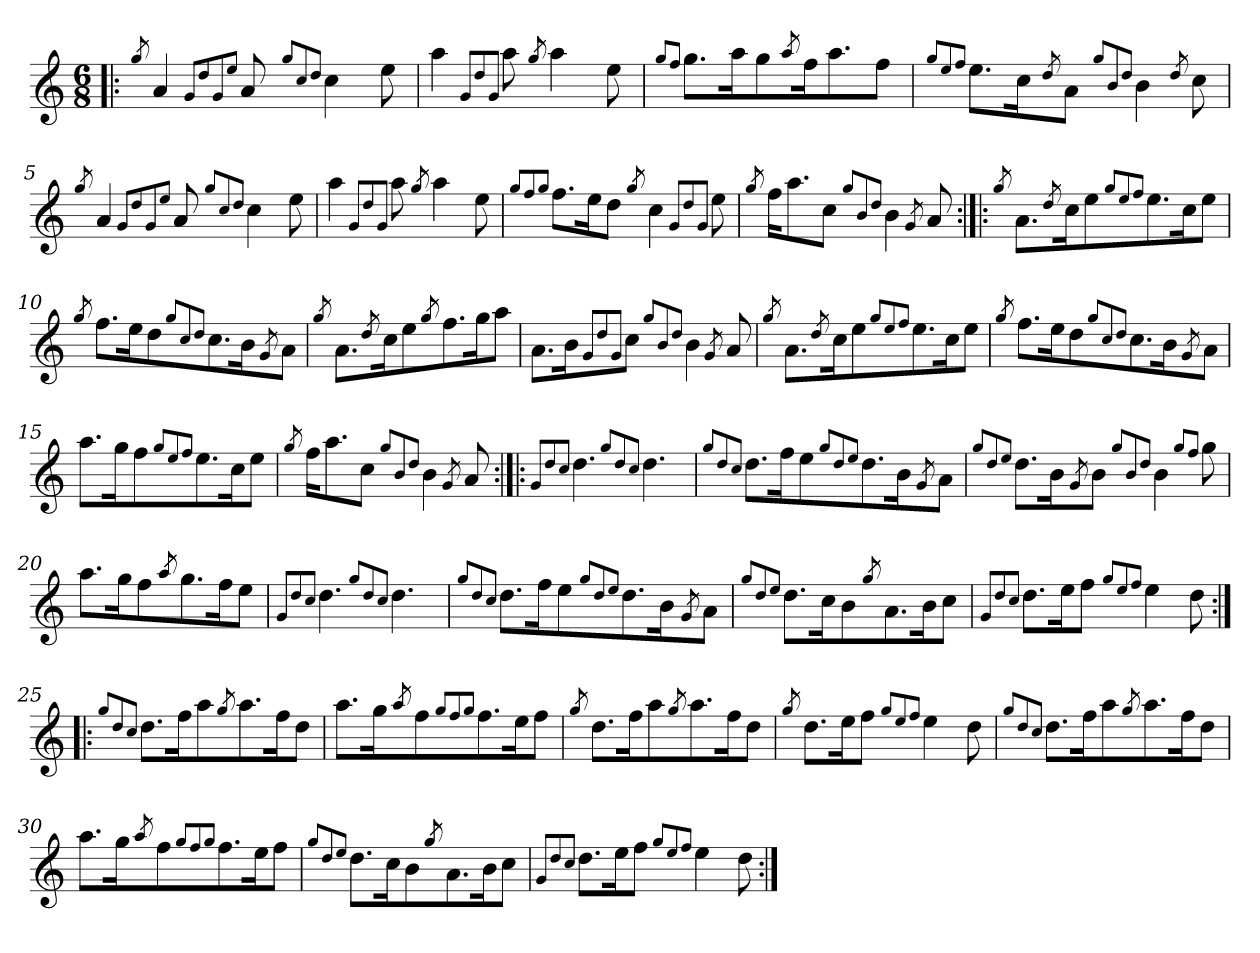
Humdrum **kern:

**kern
*part1
*staff1
*clefG2
*k[]
*M6/8
*MM40
=1!|:
8qgg/
4a/
8qg/L
8qdd/
8qg/
8qee/J
8a/
8qgg/L
8qcc/
8qdd/J
4cc\
8ee\
=2
4aa\
8qg/L
8qdd/
8qg/J
8aa\
8qgg/
4aa\
8ee\
=3
8qgg/L
8qff/J
8.gg\L
16aa\K
8gg\
8qaa/
16ff\K
8.aa\
8ff\J
!!LO:LB:g=z
=4
8qgg/L
8qee/
8qff/J
8.ee\L
16cc\K
8qdd/
8a\J
8qgg/L
8qb/
8qdd/J
4b\
8qdd/
8cc\
=5
8qgg/
4a/
8qg/L
8qdd/
8qg/
8qee/J
8a/
8qgg/L
8qcc/
8qdd/J
4cc\
8ee\
=6
4aa\
8qg/L
8qdd/
8qg/J
8aa\
8qgg/
4aa\
8ee\
!!LO:LB:g=z
=7
8qgg/L
8qff/
8qgg/J
8.ff\L
16ee\K
8dd\J
8qgg/
4cc\
8qg/L
8qdd/
8qg/J
8ee\
=8
8qgg/
16ff\KL
8.aa\
8cc\J
8qgg/L
8qb/
8qdd/J
4b\
8qg/
8a/
=9:|!|:
8qgg/
8.a\L
8qdd/
16cc\K
8ee\
8qgg/L
8qee/
8qff/J
8.ee\
16cc\K
8ee\J
!!LO:LB:g=z
=10
8qgg/
8.ff\L
16ee\K
8dd\
8qgg/L
8qcc/
8qdd/J
8.cc\
16b\K
8qg/
8a\J
=11
8qgg/
8.a\L
8qdd/
16cc\K
8ee\
8qgg/
8.ff\
16gg\K
8aa\J
=12
8.a\L
16b\K
8qg/L
8qdd/
8qg/J
8cc\J
8qgg/L
8qb/
8qdd/J
4b\
8qg/
8a/
!!LO:LB:g=z
=13
8qgg/
8.a\L
8qdd/
16cc\K
8ee\
8qgg/L
8qee/
8qff/J
8.ee\
16cc\K
8ee\J
=14
8qgg/
8.ff\L
16ee\K
8dd\
8qgg/L
8qcc/
8qdd/J
8.cc\
16b\K
8qg/
8a\J
=15
8.aa\L
16gg\K
8ff\
8qgg/L
8qee/
8qff/J
8.ee\
16cc\K
8ee\J
!!LO:LB:g=z
=16
8qgg/
16ff\KL
8.aa\
8cc\J
8qgg/L
8qb/
8qdd/J
4b\
8qg/
8a/
=17:|!|:
8qg/L
8qdd/
8qcc/J
4.dd\
8qgg/L
8qdd/
8qcc/J
4.dd\
=18
8qgg/L
8qdd/
8qcc/J
8.dd\L
16ff\K
8ee\
8qgg/L
8qdd/
8qee/J
8.dd\
16b\K
8qg/
8a\J
!!LO:LB:g=z
=19
8qgg/L
8qdd/
8qee/J
8.dd\L
16b\K
8qg/
8b\J
8qgg/L
8qb/
8qdd/J
4b\
8qgg/L
8qff/J
8gg\
=20
8.aa\L
16gg\K
8ff\
8qaa/
8.gg\
16ff\K
8ee\J
=21
8qg/L
8qdd/
8qcc/J
4.dd\
8qgg/L
8qdd/
8qcc/J
4.dd\
!!LO:LB:g=z
=22
8qgg/L
8qdd/
8qcc/J
8.dd\L
16ff\K
8ee\
8qgg/L
8qdd/
8qee/J
8.dd\
16b\K
8qg/
8a\J
=23
8qgg/L
8qdd/
8qee/J
8.dd\L
16cc\K
8b\
8qgg/
8.a\
16b\K
8cc\J
=24
8qg/L
8qdd/
8qcc/J
8.dd\L
16ee\K
8ff\J
8qgg/L
8qee/
8qff/J
4ee\
8dd\
!!LO:LB:g=z
=25:|!|:
8qgg/L
8qdd/
8qcc/J
8.dd\L
16ff\K
8aa\
8qgg/
8.aa\
16ff\K
8dd\J
=26
8.aa\L
16gg\K
8qaa/
8ff\
8qgg/L
8qff/
8qgg/J
8.ff\
16ee\K
8ff\J
=27
8qgg/
8.dd\L
16ff\K
8aa\
8qgg/
8.aa\
16ff\K
8dd\J
!!LO:LB:g=z
=28
8qgg/
8.dd\L
16ee\K
8ff\J
8qgg/L
8qee/
8qff/J
4ee\
8dd\
=29
8qgg/L
8qdd/
8qcc/J
8.dd\L
16ff\K
8aa\
8qgg/
8.aa\
16ff\K
8dd\J
=30
8.aa\L
16gg\K
8qaa/
8ff\
8qgg/L
8qff/
8qgg/J
8.ff\
16ee\K
8ff\J
!!LO:PB:g=z
=31
8qgg/L
8qdd/
8qee/J
8.dd\L
16cc\K
8b\
8qgg/
8.a\
16b\K
8cc\J
=32
8qg/L
8qdd/
8qcc/J
8.dd\L
16ee\K
8ff\J
8qgg/L
8qee/
8qff/J
4ee\
8dd\
=:|!
*-
